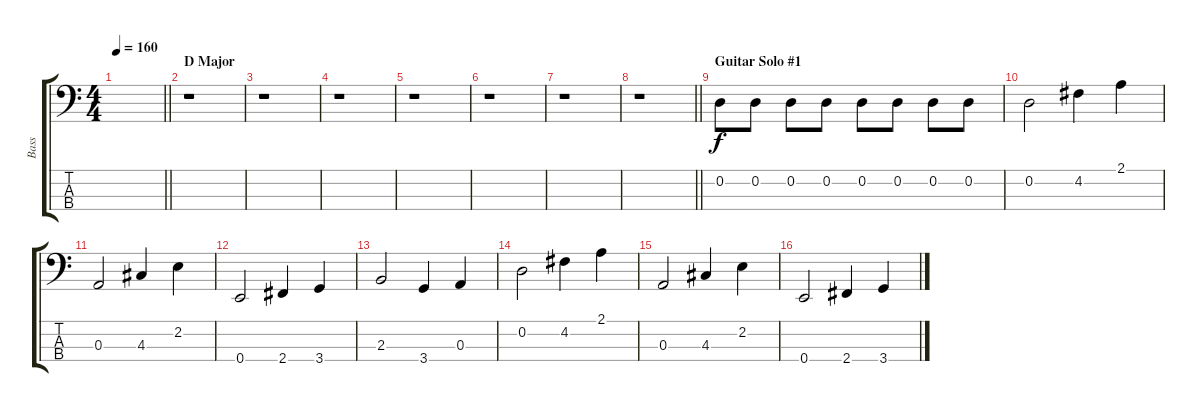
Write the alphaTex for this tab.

\track ("Bass" "Bass") {instrument electricbasspick}
\staff {score tabs}
\tuning (G2 D2 A1 E1) {hide}
\ts (4 4)
\tempo 160
\clef f4
\barLineRight lightlight
\ks c
|
\section ("" "D Major")
r.1 |
r.1 |
r.1 |
r.1 |
r.1 |
r.1 |
\barLineRight lightlight
r.1 |
\section ("" "Guitar Solo #1")
0.2.8 0.2.8 0.2.8 0.2.8 0.2.8 0.2.8 0.2.8 0.2.8 |
0.2.2 4.2.4 2.1.4 |
0.3.2 4.3.4 2.2.4 |
0.4.2 2.4.4 3.4.4 |
2.3.2 3.4.4 0.3.4 |
0.2.2 4.2.4 2.1.4 |
0.3.2 4.3.4 2.2.4 |
0.4.2 2.4.4 3.4.4
